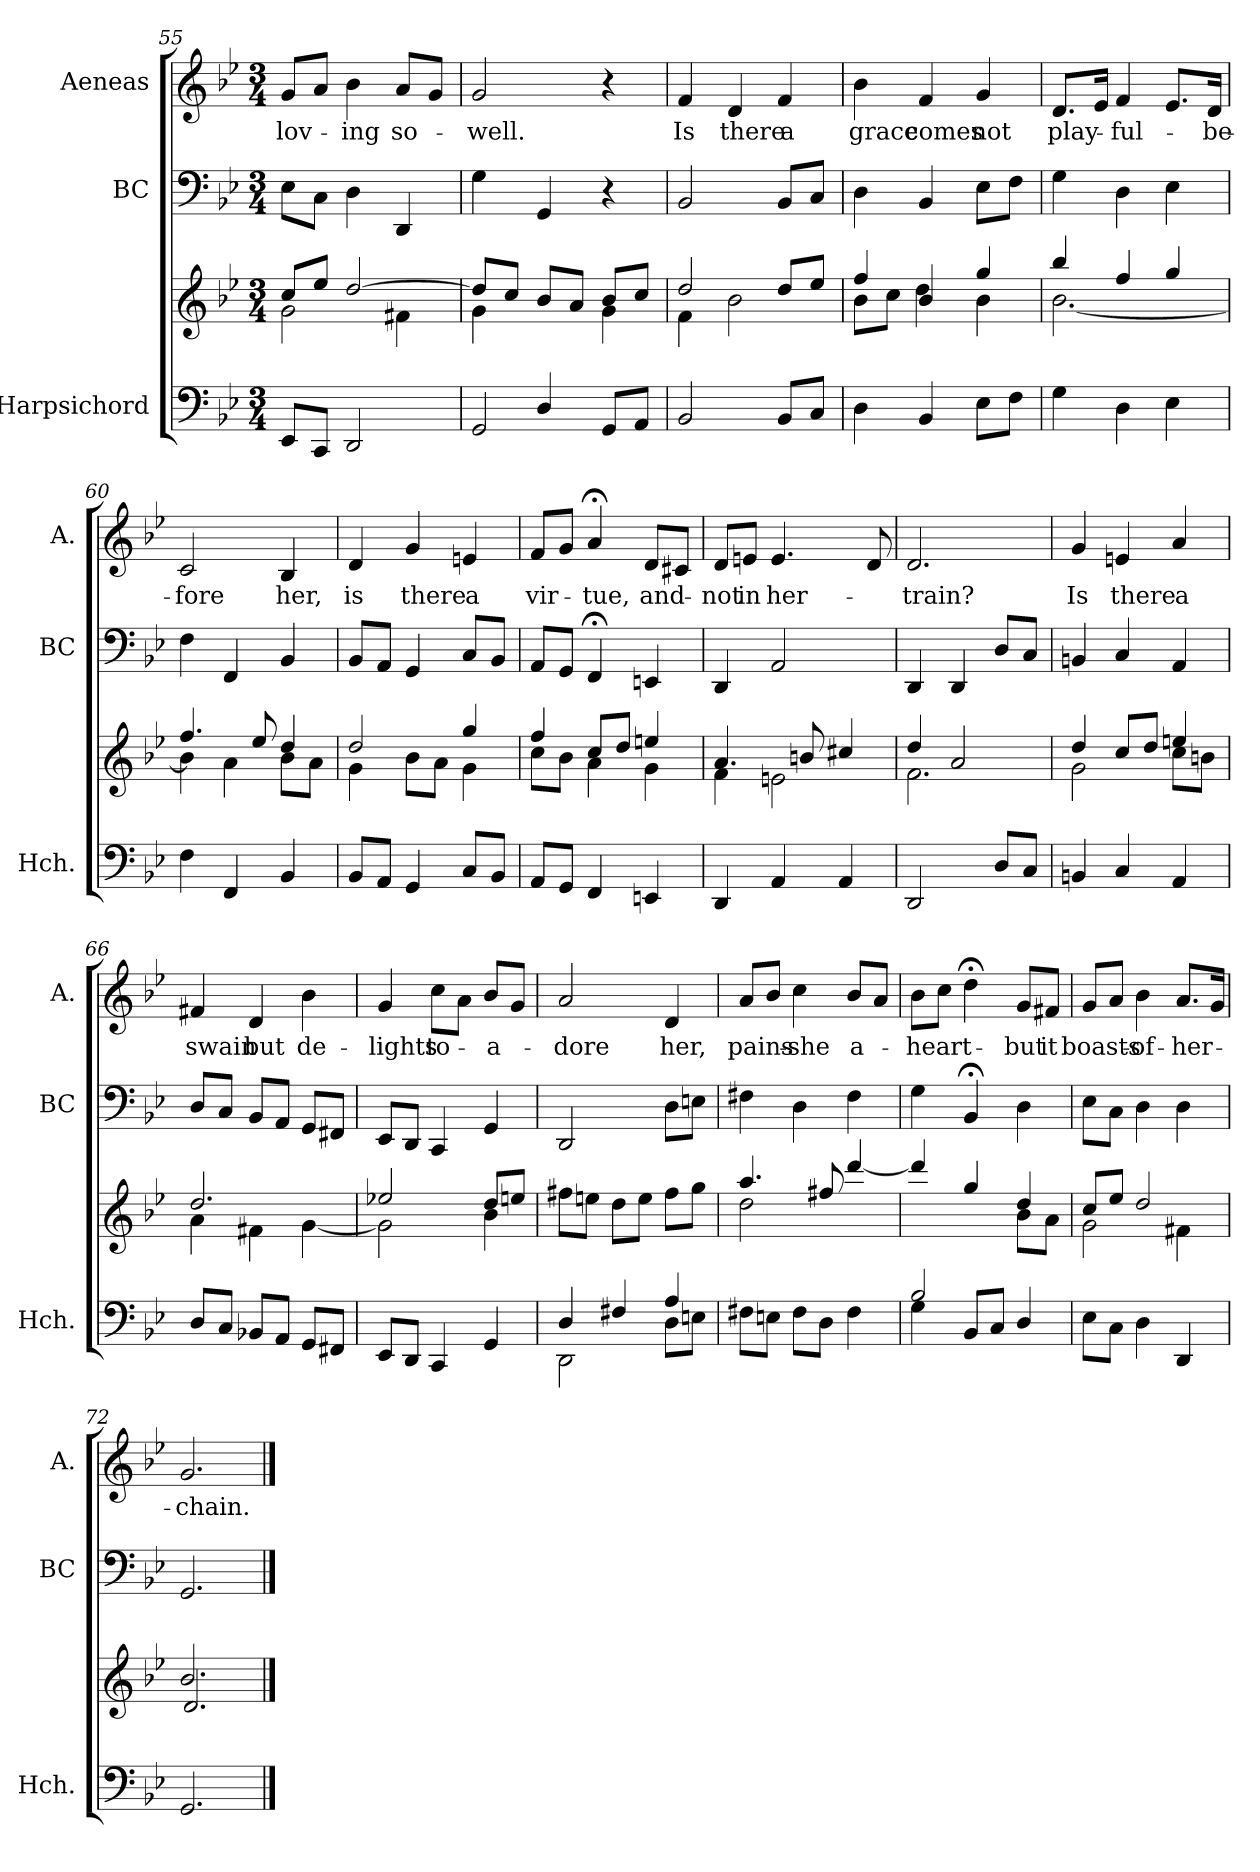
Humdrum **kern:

**kern	**kern	**kern	**kern	**text
*part3	*part3	*part2	*part1	*part1
*staff4	*staff3	*staff2	*staff1	*staff1
*I"Harpsichord	*	*I"BC	*I"Aeneas	*
*I'Hch.	*	*I'BC	*I'A.	*
*clefF4	*clefG2	*clefF4	*clefG2	*
*k[b-e-]	*k[b-e-]	*k[b-e-]	*k[b-e-]	*
*M3/4	*M3/4	*M3/4	*M3/4	*
=55	=55	=55	=55	=55
*	*^	*	*	*
!	!	!	!	!	!LO:LY:b
8EE-/L	8cc/L	2g\	8E-\L	8g/L	lov-
8CC/J	8ee-/J	.	8C\J	8a/J	.
!	!	!	!	!	!LO:LY:b
2DD/	[2dd/	.	4D\	4b-\	-ing
!	!	!	!	!	!LO:LY:b
.	.	4f#X\	4DD/	8a/L	so-
.	.	.	.	8g/J	.
=56	=56	=56	=56	=56	=56
*^	*	*	*	*	*
!	!	!	!	!	!	!LO:LY:b
2GG/	4ryy	8dd/L]	4g\	4G\	2g/	-well.
.	.	8cc/J	.	.	.	.
.	4D/	8b-/L	4ryy	4GG/	.	.
.	.	8a/J	.	.	.	.
8GG/L	4ryy	8b-/L	4g\	4r	4r	.
8AA/J	.	8cc/J	.	.	.	.
*v	*v	*	*	*	*	*
=57	=57	=57	=57	=57	=57
!	!	!	!	!	!LO:LY:b
2BB-/	2dd/	4f\	2BB-/	4f/	Is
!	!	!	!	!	!LO:LY:b
.	.	2b-\	.	4d/	there
!	!	!	!	!	!LO:LY:b
8BB-/L	8dd/L	.	8BB-/L	4f/	a
8C/J	8ee-/J	.	8C/J	.	.
=58	=58	=58	=58	=58	=58
!	!	!	!	!	!LO:LY:b
4D\	4ff/	8b-\L	4D\	4b-\	grace
.	.	8cc\J	.	.	.
!	!	!	!	!	!LO:LY:b
4BB-/	4b-/	4dd\	4BB-/	4f/	comes
!	!	!	!	!	!LO:LY:b
8E-\L	4gg/	4b-\	8E-\L	4g/	not
8F\J	.	.	8F\J	.	.
!!LO:PB:g=z
=59	=59	=59	=59	=59	=59
!	!	!	!	!	!LO:LY:b
4G\	4bb-/	[2.b-\	4G\	8.d/L	play-
.	.	.	.	16e-/Jk	.
!	!	!	!	!	!LO:LY:b
4D\	4ff/	.	4D\	4f/	-ful-
4E-\	4gg/	.	4E-\	8.e-/L	.
!	!	!	!	!	!LO:LY:b
.	.	.	.	16d/Jk	-be-
=60	=60	=60	=60	=60	=60
!	!	!	!	!	!LO:LY:b
4F\	4.ff/	4b-\]	4F\	2c/	-fore
4FF/	.	4a\	4FF/	.	.
.	8ee-/	.	.	.	.
!	!	!	!	!	!LO:LY:b
4BB-/	4dd/	8b-\L	4BB-/	4B-/	her,
.	.	8a\J	.	.	.
=61	=61	=61	=61	=61	=61
!	!	!	!	!	!LO:LY:b
8BB-/L	2dd/	4g\	8BB-/L	4d/	is
8AA/J	.	.	8AA/J	.	.
!	!	!	!	!	!LO:LY:b
4GG/	.	8b-\L	4GG/	4g/	there
.	.	8a\J	.	.	.
!	!	!	!	!	!LO:LY:b
8C/L	4gg/	4g\	8C/L	4en/	a
8BB-/J	.	.	8BB-/J	.	.
=62	=62	=62	=62	=62	=62
!	!	!	!	!	!LO:LY:b
8AA/L	4ff/	8cc\L	8AA/L	8f/L	vir-
8GG/J	.	8b-\J	8GG/J	8g/J	.
!	!	!	!	!	!LO:LY:b
4FF/	8cc/L	4a\	4FF;</	4a;</	-tue,
.	8dd/J	.	.	.	.
!	!	!	!	!	!LO:LY:b
4EEn/	4een/	4g\	4EEn/	8d/L	and-
.	.	.	.	8c#X/J	.
=63	=63	=63	=63	=63	=63
!	!	!	!	!	!LO:LY:b
4DD/	4.a/	4f\	4DD/	8d/L	-not
!	!	!	!	!	!LO:LY:b
.	.	.	.	8en/J	in
!	!	!	!	!	!LO:LY:b
4AA/	.	2en\	2AA/	4.e/	her-
.	8bn/	.	.	.	.
4AA/	4cc#X/	.	.	.	.
.	.	.	.	8d/	.
!!LO:LB:g=z
=64	=64	=64	=64	=64	=64
!	!	!	!	!	!LO:LY:b
2DD/	4dd/	2.f\	4DD/	2.d/	-train?
.	2a/	.	4DD/	.	.
8D/L	.	.	8D/L	.	.
8C/J	.	.	8C/J	.	.
=65	=65	=65	=65	=65	=65
!	!	!	!	!	!LO:LY:b
4BBn/	4dd/	2g\	4BBn/	4g/	Is
!	!	!	!	!	!LO:LY:b
4C/	8cc/L	.	4C/	4en/	there
.	8dd/J	.	.	.	.
!	!	!	!	!	!LO:LY:b
4AA/	4een/	8cc\L	4AA/	4a/	a
.	.	8bn\J	.	.	.
=66	=66	=66	=66	=66	=66
!	!	!	!	!	!LO:LY:b
8D/L	2.dd/	4a\	8D/L	4f#X/	swain
8C/J	.	.	8C/J	.	.
!	!	!	!	!	!LO:LY:b
8BB-X/L	.	4f#X\	8BB-/L	4d/	but
8AA/J	.	.	8AA/J	.	.
!	!	!	!	!	!LO:LY:b
8GG/L	.	[4g\	8GG/L	4b-\	de-
8FF#X/J	.	.	8FF#X/J	.	.
=67	=67	=67	=67	=67	=67
!	!	!	!	!	!LO:LY:b
8EE-/L	2ee-X/	2g\]	8EE-/L	4g/	-lights
8DD/J	.	.	8DD/J	.	.
!	!	!	!	!	!LO:LY:b
4CC/	.	.	4CC/	8cc\L	to-
.	.	.	.	8a\J	.
!	!	!	!	!	!LO:LY:b
4GG/	8dd/L	4b-\	4GG/	8b-/L	-a-
.	8een/J	.	.	8g/J	.
*	*v	*v	*	*	*
=68	=68	=68	=68	=68
*^	*	*	*	*
!	!	!	!	!	!LO:LY:b
4D/	2DD\	8ff#X\L	2DD/	2a/	-dore
.	.	8een\J	.	.	.
4F#X/	.	8dd\L	.	.	.
.	.	8ee\J	.	.	.
!	!	!	!	!	!LO:LY:b
4A/	8D\L	8ff#\L	8D\L	4d/	her,
.	8En\J	8gg\J	8En\J	.	.
!!LO:PB:g=z
=69	=69	=69	=69	=69	=69
*	*	*^	*	*	*
!	!	!	!	!	!	!LO:LY:b
*v	*v	*	*	*	*	*
8F#X\L	4.aa/	2dd\	4F#X\	8a/L	pains-
8En\J	.	.	.	8b-/J	.
!	!	!	!	!	!LO:LY:b
8F#\L	.	.	4D\	4cc\	-she
8D\J	8ff#X/	.	.	.	.
!	!	!	!	!	!LO:LY:b
4F#\	[4ddd/	4ryy	4F#\	8b-/L	a-
.	.	.	.	8a/J	.
=70	=70	=70	=70	=70	=70
*^	*	*	*	*	*
!	!	!	!	!	!	!LO:LY:b
4G\	2B-/	4ddd/]	2ryy	4G\	8b-\L	-heart-
.	.	.	.	.	8cc\J	.
8BB-/L	.	4gg/	.	4BB-;</	4dd;<\	.
8C/J	.	.	.	.	.	.
!	!	!	!	!	!	!LO:LY:b
4D/	4ryy	4dd/	8b-\L	4D\	8g/L	-but
!	!	!	!	!	!	!LO:LY:b
.	.	.	8a\J	.	8f#X/J	it
*v	*v	*	*	*	*	*
=71	=71	=71	=71	=71	=71
!	!	!	!	!	!LO:LY:b
8E-\L	8cc/L	2g\	8E-\L	8g/L	boasts-
8C\J	8ee-/J	.	8C\J	8a/J	.
!	!	!	!	!	!LO:LY:b
4D\	2dd/	.	4D\	4b-\	-of-
!	!	!	!	!	!LO:LY:b
4DD/	.	4f#X\	4D\	8.a/L	-her-
.	.	.	.	16g/Jk	.
=72	=72	=72	=72	=72	=72
!	!	!	!	!	!LO:LY:b
2.GG/	2.b-/	2.d/	2.GG/	2.g/	-chain.
*	*v	*v	*	*	*
==	==	==	==	==
*-	*-	*-	*-	*-
